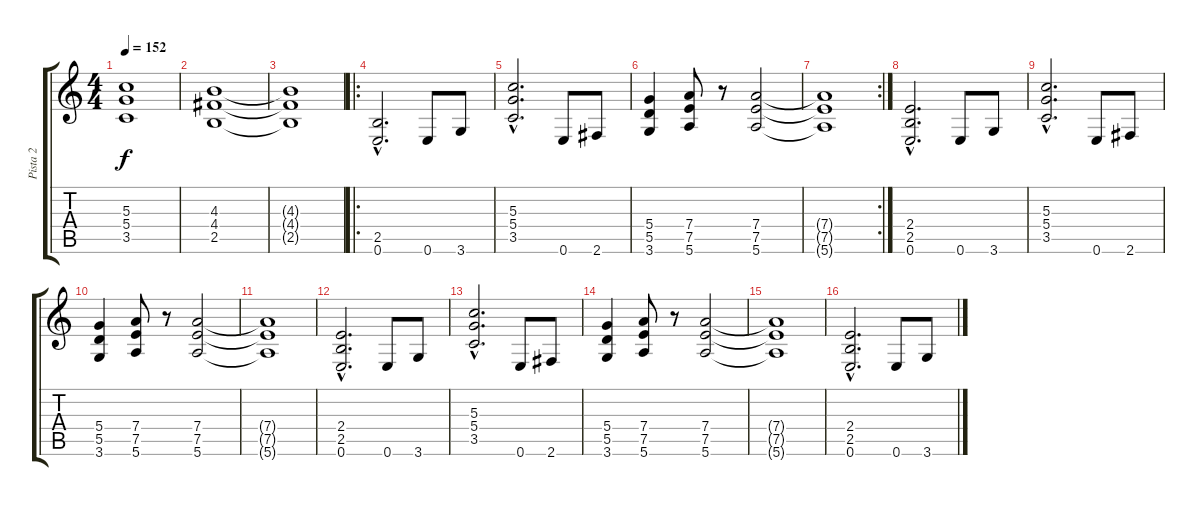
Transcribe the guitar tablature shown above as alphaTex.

\track ("Pista 2" "Pista 2") {instrument overdrivenguitar}
\staff {score tabs}
\tuning (E4 B3 G3 D3 A2 E2) {hide}
\ts (4 4)
\tempo 152
\clef g2
\ks c
(5.3{t} 5.4{t} 3.5{t}).1{dy f} |
(4.3 4.4 2.5).1 |
(4.3{t} 4.4{t} 2.5{t}).1 |
\ro
(2.5{hac} 0.6{hac}).2{d} 0.6.8 3.6.8 |
(5.3{hac} 5.4{hac} 3.5{hac}).2{d} 0.6.8 2.6.8 |
(5.4 5.5 3.6).4 (7.4 7.5 5.6).8 r.8 (7.4 7.5 5.6).2 |
\rc 2
(7.4{t} 7.5{t} 5.6{t}).1 |
(2.4{hac} 2.5{hac} 0.6{hac}).2{d volume 14} 0.6.8 3.6.8 |
(5.3{hac} 5.4{hac} 3.5{hac}).2{d} 0.6.8 2.6.8 |
(5.4 5.5 3.6).4 (7.4 7.5 5.6).8 r.8 (7.4 7.5 5.6).2 |
(7.4{t} 7.5{t} 5.6{t}).1 |
(2.4{hac} 2.5{hac} 0.6{hac}).2{d} 0.6.8 3.6.8 |
(5.3{hac} 5.4{hac} 3.5{hac}).2{d} 0.6.8 2.6.8 |
(5.4 5.5 3.6).4 (7.4 7.5 5.6).8 r.8 (7.4 7.5 5.6).2 |
(7.4{t} 7.5{t} 5.6{t}).1 |
(2.4{hac} 2.5{hac} 0.6{hac}).2{d} 0.6.8 3.6.8
